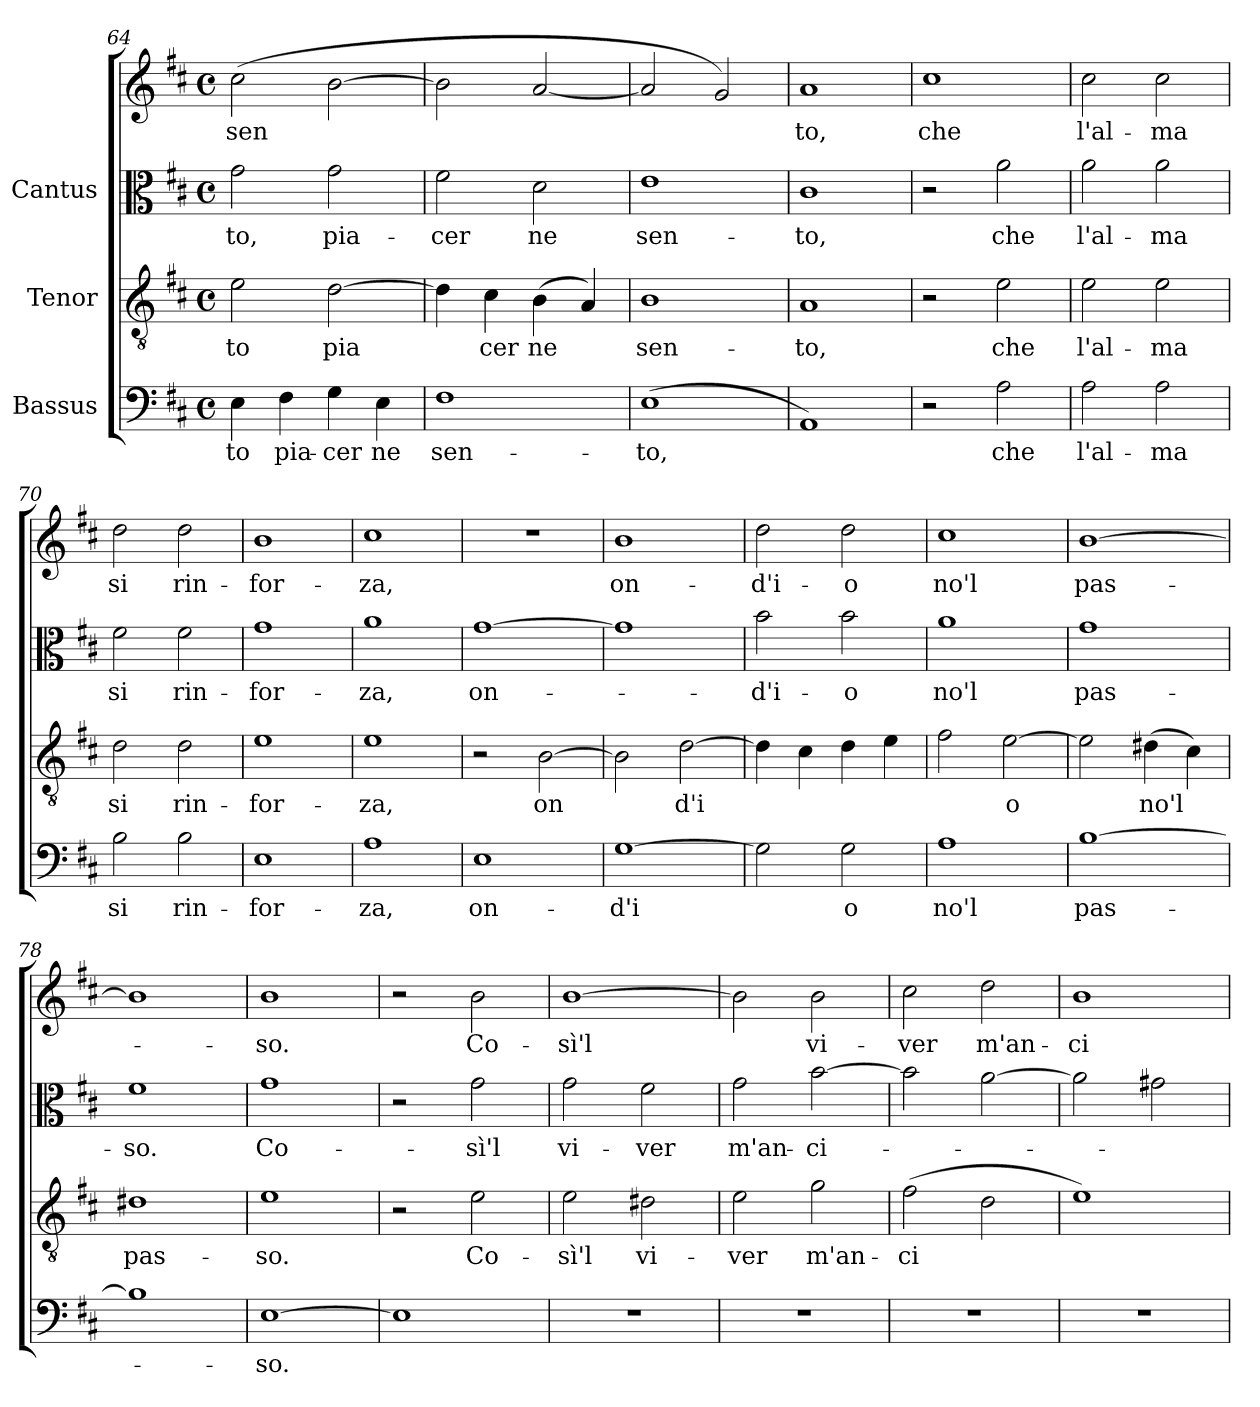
**kern	**text	**kern	**text	**kern	**text	**kern	**text
*part3	*part3	*part2	*part2	*part1	*part1	*part1	*part1
*staff4	*staff4	*staff3	*staff3	*staff2	*staff2	*staff1	*staff1
*I"Bassus	*	*I"Tenor	*	*I"Cantus	*	*	*
*clefF4	*	*clefGv2	*	*clefC3	*	*clefG2	*
*k[f#c#]	*	*k[f#c#]	*	*k[f#c#]	*	*k[f#c#]	*
*D:	*	*D:	*	*D:	*	*D:	*
*M4/4	*	*M4/4	*	*M4/4	*	*M4/4	*
*met(c)	*	*met(c)	*	*met(c)	*	*met(c)	*
=64	=64	=64	=64	=64	=64	=64	=64
!	!LO:LY:b:cj	!	!LO:LY:b:cj	!	!LO:LY:b:cj	!	!LO:LY:b:cj
4E\	-to	2e\	-to	2g\	-to,	(>2cc#\	-sen-
!	!LO:LY:b:cj	!	!	!	!	!	!
4F#\	pia-	.	.	.	.	.	.
!	!LO:LY:b:cj	!	!LO:LY:b:cj	!	!LO:LY:b:cj	!	!LO:LY:b:cj
4G\	-cer	[>2d\	pia-	2g\	pia-	[>2b\	--
!	!LO:LY:b:cj	!	!	!	!	!	!
4E\	ne	.	.	.	.	.	.
=65	=65	=65	=65	=65	=65	=65	=65
!	!LO:LY:b:cj	!	!LO:LY:b:cj	!	!LO:LY:b:cj	!	!
1F#	sen-	4d\]	-	2f#\	-cer	2b\]	.
!	!	!	!LO:LY:b:cj	!	!	!	!
.	.	4c#\	cer	.	.	.	.
!	!	!	!LO:LY:b:cj	!	!LO:LY:b:cj	!	!
.	.	(>4B\	ne	2d\	ne	[<2a/	.
!	!	!	!LO:LY:b:cj	!	!	!	!
.	.	4A/)	.	.	.	.	.
=66	=66	=66	=66	=66	=66	=66	=66
!	!LO:LY:b:cj	!	!LO:LY:b:cj	!	!LO:LY:b:cj	!	!
(>1E	-to,	1B	sen-	1e	sen-	2a/]	.
.	.	.	.	.	.	2g/)	.
=67	=67	=67	=67	=67	=67	=67	=67
!	!	!	!LO:LY:b:cj	!	!LO:LY:b:cj	!	!LO:LY:b:cj
1AA)	.	1A	-to,	1c#	to,	1a	-to,
=68	=68	=68	=68	=68	=68	=68	=68
!	!	!	!	!	!	!	!LO:LY:b:cj
2r	.	2r	.	2r	.	1cc#	che
!	!LO:LY:b:cj	!	!LO:LY:b:cj	!	!LO:LY:b:cj	!	!
2A\	che	2e\	che	2a\	che	.	.
!!LO:LB:g=z
=69	=69	=69	=69	=69	=69	=69	=69
!	!LO:LY:b:cj	!	!LO:LY:b:cj	!	!LO:LY:b:cj	!	!LO:LY:b:cj
2A\	l'al-	2e\	l'al-	2a\	l'al-	2cc#\	l'al-
!	!LO:LY:b:cj	!	!LO:LY:b:cj	!	!LO:LY:b:cj	!	!LO:LY:b:cj
2A\	-ma	2e\	-ma	2a\	-ma	2cc#\	-ma
=70	=70	=70	=70	=70	=70	=70	=70
!	!LO:LY:b:cj	!	!LO:LY:b:cj	!	!LO:LY:b:cj	!	!LO:LY:b:cj
2B\	si	2d\	si	2f#\	-si	2dd\	si
!	!LO:LY:b:cj	!	!LO:LY:b:cj	!	!LO:LY:b:cj	!	!LO:LY:b:cj
2B\	rin-	2d\	rin-	2f#\	rin-	2dd\	rin-
=71	=71	=71	=71	=71	=71	=71	=71
!	!LO:LY:b:cj	!	!LO:LY:b:cj	!	!LO:LY:b:cj	!	!LO:LY:b:cj
1E	-for-	1e	-for-	1g	-for-	1b	-for-
=72	=72	=72	=72	=72	=72	=72	=72
!	!LO:LY:b:cj	!	!LO:LY:b:cj	!	!LO:LY:b:cj	!	!LO:LY:b:cj
1A	-za,	1e	-za,	1a	za,	1cc#	-za,
=73	=73	=73	=73	=73	=73	=73	=73
!	!LO:LY:b:cj	!	!	!	!LO:LY:b:cj	!	!
1E	on-	2r	.	[>1g	on-	1r	.
!	!	!	!LO:LY:b:cj	!	!	!	!
.	.	[>2B\	on-	.	.	.	.
=74	=74	=74	=74	=74	=74	=74	=74
!	!LO:LY:b:cj	!	!LO:LY:b:cj	!	!	!	!LO:LY:b:cj
[>1G	-d'i-	2B\]	-	1g]	.	1b	-on-
!	!	!	!LO:LY:b:cj	!	!	!	!
.	.	[>2d\	d'i-	.	.	.	.
=75	=75	=75	=75	=75	=75	=75	=75
!	!LO:LY:b:cj	!	!	!	!LO:LY:b:cj	!	!LO:LY:b:cj
2G\]	-	4d\]	.	2b\	d'i-	2dd\	-d'i-
.	.	4c#\	.	.	.	.	.
!	!LO:LY:b:cj	!	!	!	!LO:LY:b:cj	!	!LO:LY:b:cj
2G\	o	4d\	.	2b\	-o	2dd\	-o
.	.	4e\	.	.	.	.	.
=76	=76	=76	=76	=76	=76	=76	=76
!	!LO:LY:b:cj	!	!LO:LY:b:cj	!	!LO:LY:b:cj	!	!LO:LY:b:cj
1A	no'l	2f#\	-	1a	no'l	1cc#	no'l
!	!	!	!LO:LY:b:cj	!	!	!	!
.	.	[>2e\	o	.	.	.	.
!!LO:LB:g=z
=77	=77	=77	=77	=77	=77	=77	=77
!	!LO:LY:b:cj	!	!LO:LY:b:cj	!	!LO:LY:b:cj	!	!LO:LY:b:cj
[>1B	pas-	2e\]	.	1g	-pas-	[>1b	pas-
!	!	!	!LO:LY:b:cj	!	!	!	!
.	.	(>4d#X\	no'l	.	.	.	.
!	!	!	!LO:LY:b:cj	!	!	!	!
.	.	4c#\)	.	.	.	.	.
=78	=78	=78	=78	=78	=78	=78	=78
!	!	!	!LO:LY:b:cj	!	!LO:LY:b:cj	!	!
1B]	.	1d#X	pas-	1f#	-so.	1b]	.
=79	=79	=79	=79	=79	=79	=79	=79
!	!LO:LY:b:cj	!	!LO:LY:b:cj	!	!LO:LY:b:cj	!	!LO:LY:b:cj
[>1E	-so.	1e	-so.	1g	Co-	1b	so.
=80	=80	=80	=80	=80	=80	=80	=80
1E]	.	2r	.	2r	.	2r	.
!	!	!	!LO:LY:b:cj	!	!LO:LY:b:cj	!	!LO:LY:b:cj
.	.	2e\	Co-	2g\	-sì'l	2b\	-Co-
=81	=81	=81	=81	=81	=81	=81	=81
!	!	!	!LO:LY:b:cj	!	!LO:LY:b:cj	!	!LO:LY:b:cj
1r	.	2e\	-sì'l	2g\	vi-	[>1b	sì'l
!	!	!	!LO:LY:b:cj	!	!LO:LY:b:cj	!	!
.	.	2d#X\	vi-	2f#\	-ver	.	.
=82	=82	=82	=82	=82	=82	=82	=82
!	!	!	!LO:LY:b:cj	!	!LO:LY:b:cj	!	!LO:LY:b:cj
1r	.	2e\	-ver	2g\	-m'an-	2b\]	.
!	!	!	!LO:LY:b:cj	!	!LO:LY:b:cj	!	!LO:LY:b:cj
.	.	2g\	m'an-	[>2b\	-ci-	2b\	vi-
=83	=83	=83	=83	=83	=83	=83	=83
!	!	!	!LO:LY:b:cj	!	!	!	!LO:LY:b:cj
1r	.	(>2f#\	-ci-	2b\]	.	2cc#\	-ver
!	!	!	!LO:LY:b:cj	!	!	!	!LO:LY:b:cj
.	.	2d\	--	[>2a\	.	2dd\	m'an-
=84	=84	=84	=84	=84	=84	=84	=84
!	!	!	!	!	!	!	!LO:LY:b:cj
1r	.	1e)	.	2a\]	.	1b	-ci-
.	.	.	.	2g#X\	.	.	.
=	=	=	=	=	=	=	=
*-	*-	*-	*-	*-	*-	*-	*-
